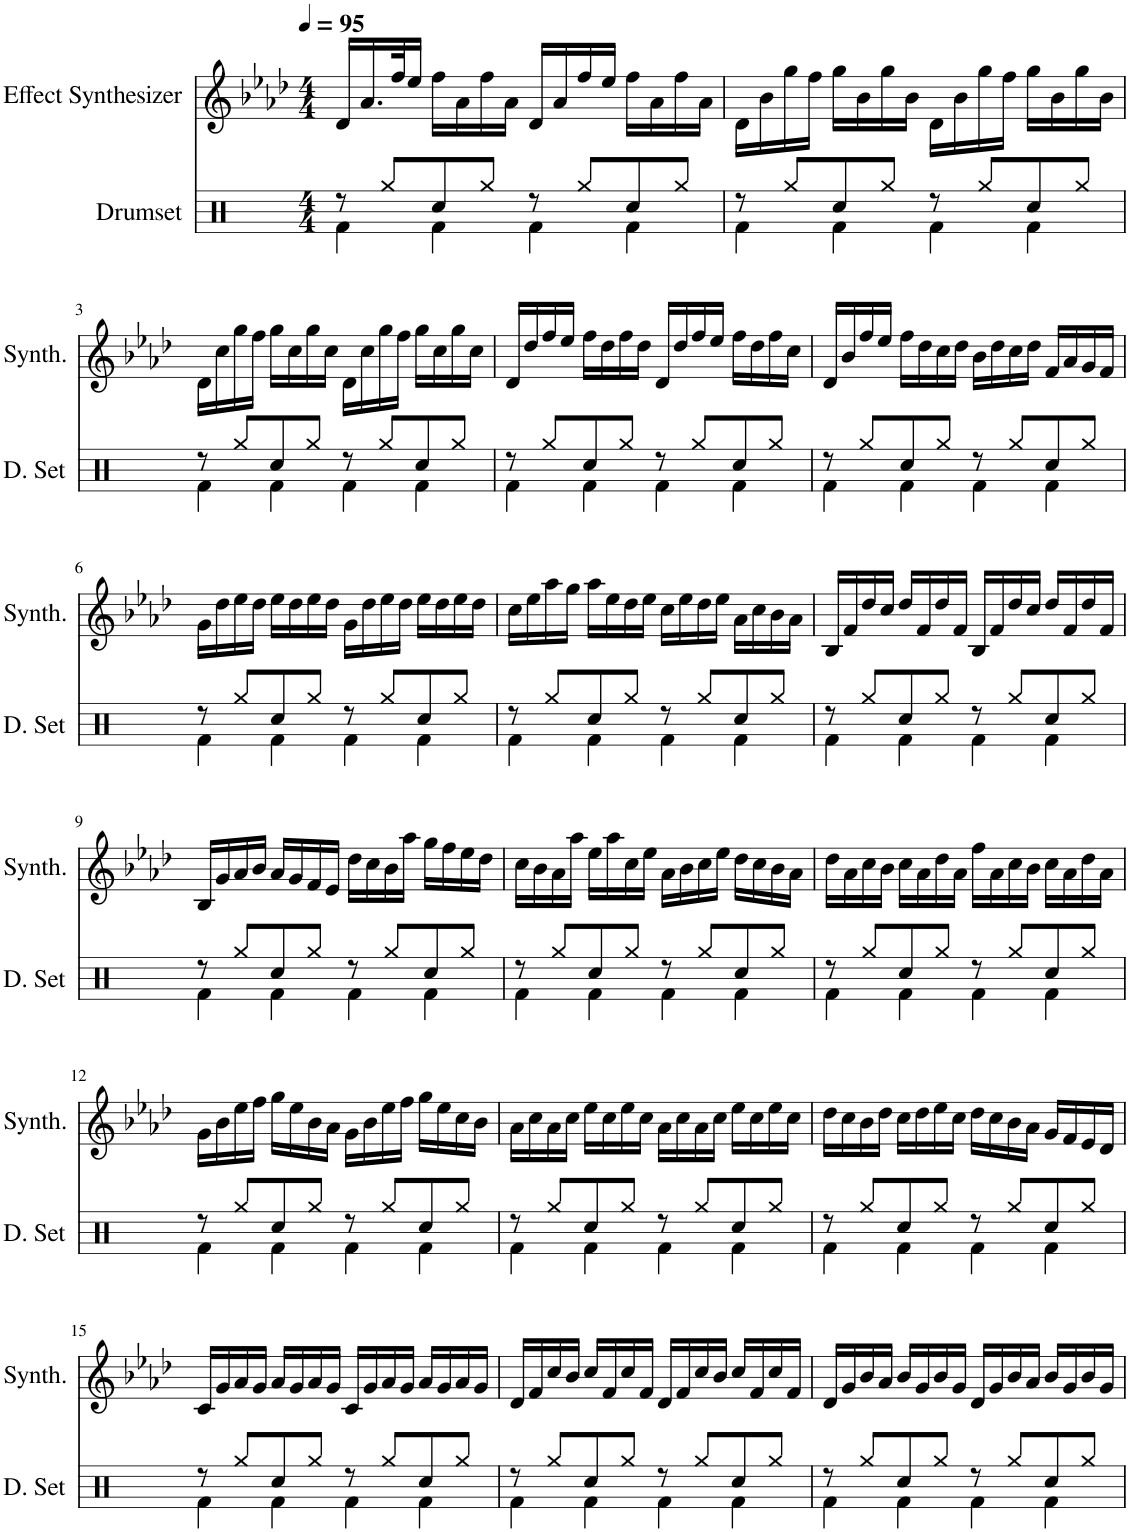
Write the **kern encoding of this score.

**kern	**kern
*part2	*part1
*staff2	*staff1
*I"Drumset	*I"Effect Synthesizer
*I'D. Set	*I'Synth.
*clefX	*clefG2
*k[]	*k[b-e-a-d-]
*M4/4	*M4/4
*MM95	*MM95
=1	=1
*^	*
8r	4Rf\	16d-/LL
.	.	16.a-/
8Rgg/L	.	.
.	.	32ff/K
.	.	16ee-/JJ
8Rcc/	4Rf\	16ff\LL
.	.	16a-\
8Rgg/J	.	16ff\
.	.	16a-\JJ
8r	4Rf\	16d-/LL
.	.	16a-/
8Rgg/L	.	16ff/
.	.	16ee-/JJ
8Rcc/	4Rf\	16ff\LL
.	.	16a-\
8Rgg/J	.	16ff\
.	.	16a-\JJ
=2	=2	=2
8r	4Rf\	16d-\LL
.	.	16b-\
8Rgg/L	.	16gg\
.	.	16ff\JJ
8Rcc/	4Rf\	16gg\LL
.	.	16b-\
8Rgg/J	.	16gg\
.	.	16b-\JJ
8r	4Rf\	16d-\LL
.	.	16b-\
8Rgg/L	.	16gg\
.	.	16ff\JJ
8Rcc/	4Rf\	16gg\LL
.	.	16b-\
8Rgg/J	.	16gg\
.	.	16b-\JJ
!!LO:LB:g=z
=3	=3	=3
8r	4Rf\	16d-\LL
.	.	16cc\
8Rgg/L	.	16gg\
.	.	16ff\JJ
8Rcc/	4Rf\	16gg\LL
.	.	16cc\
8Rgg/J	.	16gg\
.	.	16cc\JJ
8r	4Rf\	16d-\LL
.	.	16cc\
8Rgg/L	.	16gg\
.	.	16ff\JJ
8Rcc/	4Rf\	16gg\LL
.	.	16cc\
8Rgg/J	.	16gg\
.	.	16cc\JJ
=4	=4	=4
8r	4Rf\	16d-/LL
.	.	16dd-/
8Rgg/L	.	16ff/
.	.	16ee-/JJ
8Rcc/	4Rf\	16ff\LL
.	.	16dd-\
8Rgg/J	.	16ff\
.	.	16dd-\JJ
8r	4Rf\	16d-/LL
.	.	16dd-/
8Rgg/L	.	16ff/
.	.	16ee-/JJ
8Rcc/	4Rf\	16ff\LL
.	.	16dd-\
8Rgg/J	.	16ff\
.	.	16cc\JJ
=5	=5	=5
8r	4Rf\	16d-/LL
.	.	16b-/
8Rgg/L	.	16ff/
.	.	16ee-/JJ
8Rcc/	4Rf\	16ff\LL
.	.	16dd-\
8Rgg/J	.	16cc\
.	.	16dd-\JJ
8r	4Rf\	16b-\LL
.	.	16dd-\
8Rgg/L	.	16cc\
.	.	16dd-\JJ
8Rcc/	4Rf\	16f/LL
.	.	16a-/
8Rgg/J	.	16g/
.	.	16f/JJ
!!LO:LB:g=z
=6	=6	=6
8r	4Rf\	16g\LL
.	.	16dd-\
8Rgg/L	.	16ee-\
.	.	16dd-\JJ
8Rcc/	4Rf\	16ee-\LL
.	.	16dd-\
8Rgg/J	.	16ee-\
.	.	16dd-\JJ
8r	4Rf\	16g\LL
.	.	16dd-\
8Rgg/L	.	16ee-\
.	.	16dd-\JJ
8Rcc/	4Rf\	16ee-\LL
.	.	16dd-\
8Rgg/J	.	16ee-\
.	.	16dd-\JJ
=7	=7	=7
8r	4Rf\	16cc\LL
.	.	16ee-\
8Rgg/L	.	16aa-\
.	.	16gg\JJ
8Rcc/	4Rf\	16aa-\LL
.	.	16ee-\
8Rgg/J	.	16dd-\
.	.	16ee-\JJ
8r	4Rf\	16cc\LL
.	.	16ee-\
8Rgg/L	.	16dd-\
.	.	16ee-\JJ
8Rcc/	4Rf\	16a-\LL
.	.	16cc\
8Rgg/J	.	16b-\
.	.	16a-\JJ
=8	=8	=8
8r	4Rf\	16B-/LL
.	.	16f/
8Rgg/L	.	16dd-/
.	.	16cc/JJ
8Rcc/	4Rf\	16dd-/LL
.	.	16f/
8Rgg/J	.	16dd-/
.	.	16f/JJ
8r	4Rf\	16B-/LL
.	.	16f/
8Rgg/L	.	16dd-/
.	.	16cc/JJ
8Rcc/	4Rf\	16dd-/LL
.	.	16f/
8Rgg/J	.	16dd-/
.	.	16f/JJ
!!LO:LB:g=z
=9	=9	=9
8r	4Rf\	16B-/LL
.	.	16g/
8Rgg/L	.	16a-/
.	.	16b-/JJ
8Rcc/	4Rf\	16a-/LL
.	.	16g/
8Rgg/J	.	16f/
.	.	16e-/JJ
8r	4Rf\	16dd-\LL
.	.	16cc\
8Rgg/L	.	16b-\
.	.	16aa-\JJ
8Rcc/	4Rf\	16gg\LL
.	.	16ff\
8Rgg/J	.	16ee-\
.	.	16dd-\JJ
=10	=10	=10
8r	4Rf\	16cc\LL
.	.	16b-\
8Rgg/L	.	16a-\
.	.	16aa-\JJ
8Rcc/	4Rf\	16ee-\LL
.	.	16aa-\
8Rgg/J	.	16cc\
.	.	16ee-\JJ
8r	4Rf\	16a-\LL
.	.	16b-\
8Rgg/L	.	16cc\
.	.	16ee-\JJ
8Rcc/	4Rf\	16dd-\LL
.	.	16cc\
8Rgg/J	.	16b-\
.	.	16a-\JJ
=11	=11	=11
8r	4Rf\	16dd-\LL
.	.	16a-\
8Rgg/L	.	16cc\
.	.	16b-\JJ
8Rcc/	4Rf\	16cc\LL
.	.	16a-\
8Rgg/J	.	16dd-\
.	.	16a-\JJ
8r	4Rf\	16ff\LL
.	.	16a-\
8Rgg/L	.	16cc\
.	.	16b-\JJ
8Rcc/	4Rf\	16cc\LL
.	.	16a-\
8Rgg/J	.	16dd-\
.	.	16a-\JJ
!!LO:LB:g=z
=12	=12	=12
8r	4Rf\	16g\LL
.	.	16b-\
8Rgg/L	.	16ee-\
.	.	16ff\JJ
8Rcc/	4Rf\	16gg\LL
.	.	16ee-\
8Rgg/J	.	16b-\
.	.	16a-\JJ
8r	4Rf\	16g\LL
.	.	16b-\
8Rgg/L	.	16ee-\
.	.	16ff\JJ
8Rcc/	4Rf\	16gg\LL
.	.	16ee-\
8Rgg/J	.	16cc\
.	.	16b-\JJ
=13	=13	=13
8r	4Rf\	16a-\LL
.	.	16cc\
8Rgg/L	.	16a-\
.	.	16cc\JJ
8Rcc/	4Rf\	16ee-\LL
.	.	16cc\
8Rgg/J	.	16ee-\
.	.	16cc\JJ
8r	4Rf\	16a-\LL
.	.	16cc\
8Rgg/L	.	16a-\
.	.	16cc\JJ
8Rcc/	4Rf\	16ee-\LL
.	.	16cc\
8Rgg/J	.	16ee-\
.	.	16cc\JJ
=14	=14	=14
8r	4Rf\	16dd-\LL
.	.	16cc\
8Rgg/L	.	16b-\
.	.	16dd-\JJ
8Rcc/	4Rf\	16cc\LL
.	.	16dd-\
8Rgg/J	.	16ee-\
.	.	16cc\JJ
8r	4Rf\	16dd-\LL
.	.	16cc\
8Rgg/L	.	16b-\
.	.	16a-\JJ
8Rcc/	4Rf\	16g/LL
.	.	16f/
8Rgg/J	.	16e-/
.	.	16d-/JJ
!!LO:LB:g=z
=15	=15	=15
8r	4Rf\	16c/LL
.	.	16g/
8Rgg/L	.	16a-/
.	.	16g/JJ
8Rcc/	4Rf\	16a-/LL
.	.	16g/
8Rgg/J	.	16a-/
.	.	16g/JJ
8r	4Rf\	16c/LL
.	.	16g/
8Rgg/L	.	16a-/
.	.	16g/JJ
8Rcc/	4Rf\	16a-/LL
.	.	16g/
8Rgg/J	.	16a-/
.	.	16g/JJ
=16	=16	=16
8r	4Rf\	16d-/LL
.	.	16f/
8Rgg/L	.	16cc/
.	.	16b-/JJ
8Rcc/	4Rf\	16cc/LL
.	.	16f/
8Rgg/J	.	16cc/
.	.	16f/JJ
8r	4Rf\	16d-/LL
.	.	16f/
8Rgg/L	.	16cc/
.	.	16b-/JJ
8Rcc/	4Rf\	16cc/LL
.	.	16f/
8Rgg/J	.	16cc/
.	.	16f/JJ
=17	=17	=17
8r	4Rf\	16d-/LL
.	.	16g/
8Rgg/L	.	16b-/
.	.	16a-/JJ
8Rcc/	4Rf\	16b-/LL
.	.	16g/
8Rgg/J	.	16b-/
.	.	16g/JJ
8r	4Rf\	16d-/LL
.	.	16g/
8Rgg/L	.	16b-/
.	.	16a-/JJ
8Rcc/	4Rf\	16b-/LL
.	.	16g/
8Rgg/J	.	16b-/
.	.	16g/JJ
*v	*v	*
=	=
*-	*-
